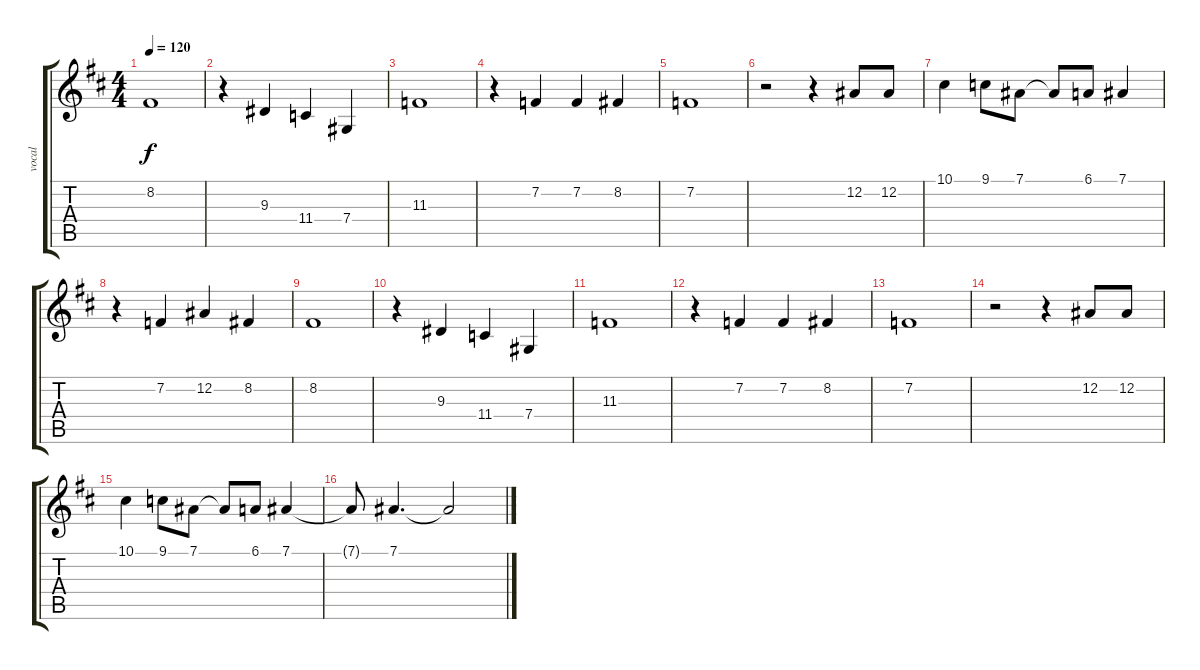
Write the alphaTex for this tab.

\track ("vocal" "vocal") {instrument stringensemble2}
\staff {score tabs}
\tuning (Eb4 Bb3 Gb3 Db3 Ab2 Eb2) {hide}
\ts (4 4)
\tempo 120
\clef g2
\ks bminor
8.2.1{dy f} |
r.4 9.3.4 11.4.4 7.4.4 |
11.3.1 |
r.4 7.2.4 7.2.4 8.2.4 |
7.2.1 |
r.2 r.4 12.2.8 12.2.8 |
10.1.4 9.1.8 7.1.8 7.1{t}.8 6.1.8 7.1.4 |
r.4 7.2.4 12.2.4 8.2.4 |
8.2.1 |
r.4 9.3.4 11.4.4 7.4.4 |
11.3.1 |
r.4 7.2.4 7.2.4 8.2.4 |
7.2.1 |
r.2 r.4 12.2.8 12.2.8 |
10.1.4 9.1.8 7.1.8 7.1{t}.8 6.1.8 7.1.4 |
7.1{t}.8 7.1.4{d} 7.1{t}.2
